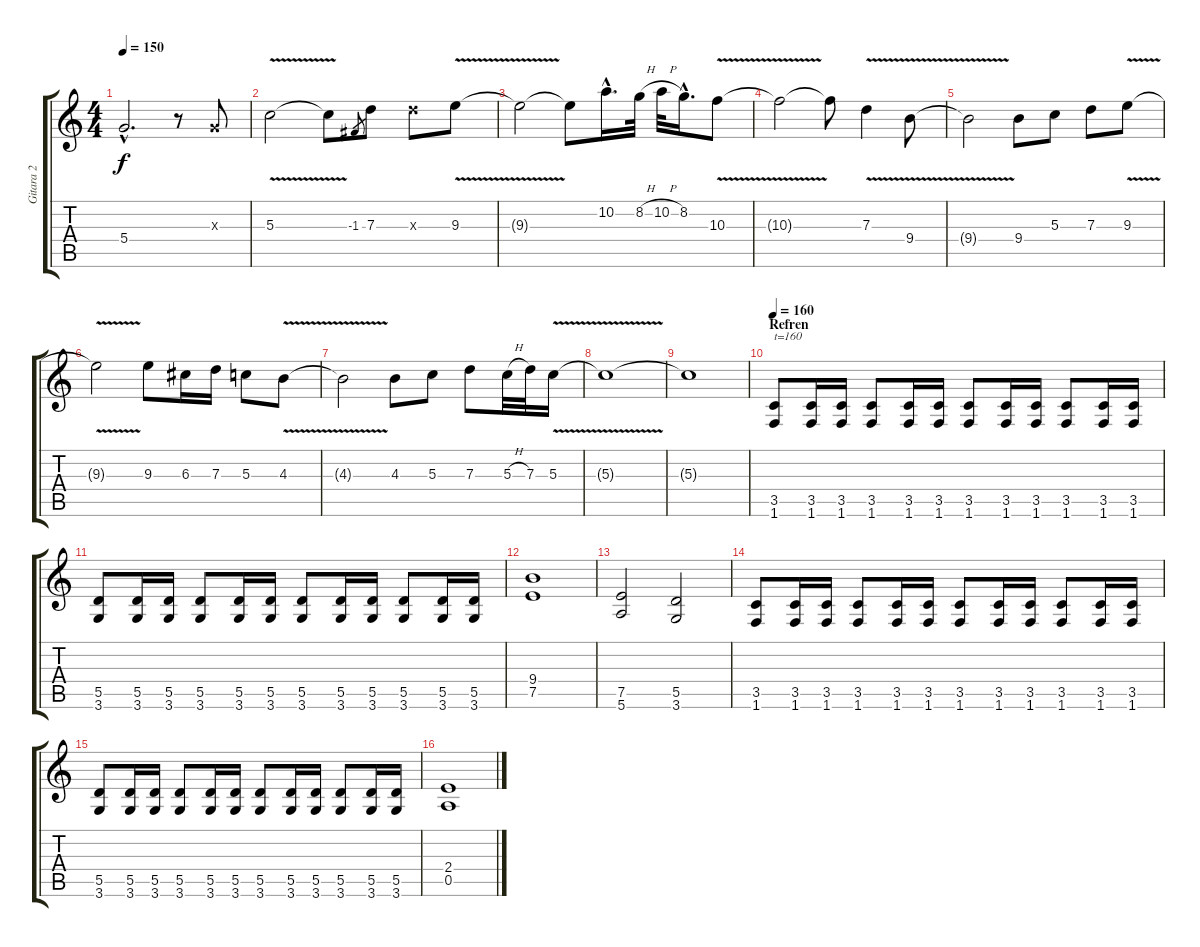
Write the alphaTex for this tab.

\track ("Gitara 2" "Gitara 2") {instrument distortionguitar}
\staff {score tabs}
\tuning (E4 B3 G3 D3 A2 E2) {hide}
\ts (4 4)
\tempo 150
\clef g2
\ks c
5.4{hac t}.2{d dy f} r.8 0.3{x}.8 |
5.3{v}.2 5.3{t}.8 -1.3.8{gr} 7.3.8 7.3{x}.8 9.3{v}.8 |
9.3{t}.2 9.3{t}.8 10.2{hac}.16{d} 8.2{h}.32 10.2{h}.32 8.2{hac}.16{d} 10.3{v}.8 |
10.3{t}.2 10.3{t}.8 7.3{v}.4 9.4{v}.8 |
9.4{t}.2 9.4.8 5.3.8 7.3.8 9.3{v}.8 |
9.3{t}.2 9.3.8 6.3.16 7.3.16 5.3.8 4.3{v}.8 |
4.3{t}.2 4.3.8 5.3.8 7.3.8 5.3{h}.32 7.3.32 5.3{v}.16 |
5.3{t}.1 |
5.3{t}.1 |
\section ("" "Refren")
\tempo 160
(3.5 1.6).8{txt "t=160"} (3.5 1.6).16 (3.5 1.6).16 (3.5 1.6).8 (3.5 1.6).16 (3.5 1.6).16 (3.5 1.6).8 (3.5 1.6).16 (3.5 1.6).16 (3.5 1.6).8 (3.5 1.6).16 (3.5 1.6).16 |
(5.5 3.6).8 (5.5 3.6).16 (5.5 3.6).16 (5.5 3.6).8 (5.5 3.6).16 (5.5 3.6).16 (5.5 3.6).8 (5.5 3.6).16 (5.5 3.6).16 (5.5 3.6).8 (5.5 3.6).16 (5.5 3.6).16 |
(9.4 7.5).1 |
(7.5 5.6).2 (5.5 3.6).2 |
(3.5 1.6).8 (3.5 1.6).16 (3.5 1.6).16 (3.5 1.6).8 (3.5 1.6).16 (3.5 1.6).16 (3.5 1.6).8 (3.5 1.6).16 (3.5 1.6).16 (3.5 1.6).8 (3.5 1.6).16 (3.5 1.6).16 |
(5.5 3.6).8 (5.5 3.6).16 (5.5 3.6).16 (5.5 3.6).8 (5.5 3.6).16 (5.5 3.6).16 (5.5 3.6).8 (5.5 3.6).16 (5.5 3.6).16 (5.5 3.6).8 (5.5 3.6).16 (5.5 3.6).16 |
(2.4 0.5).1
